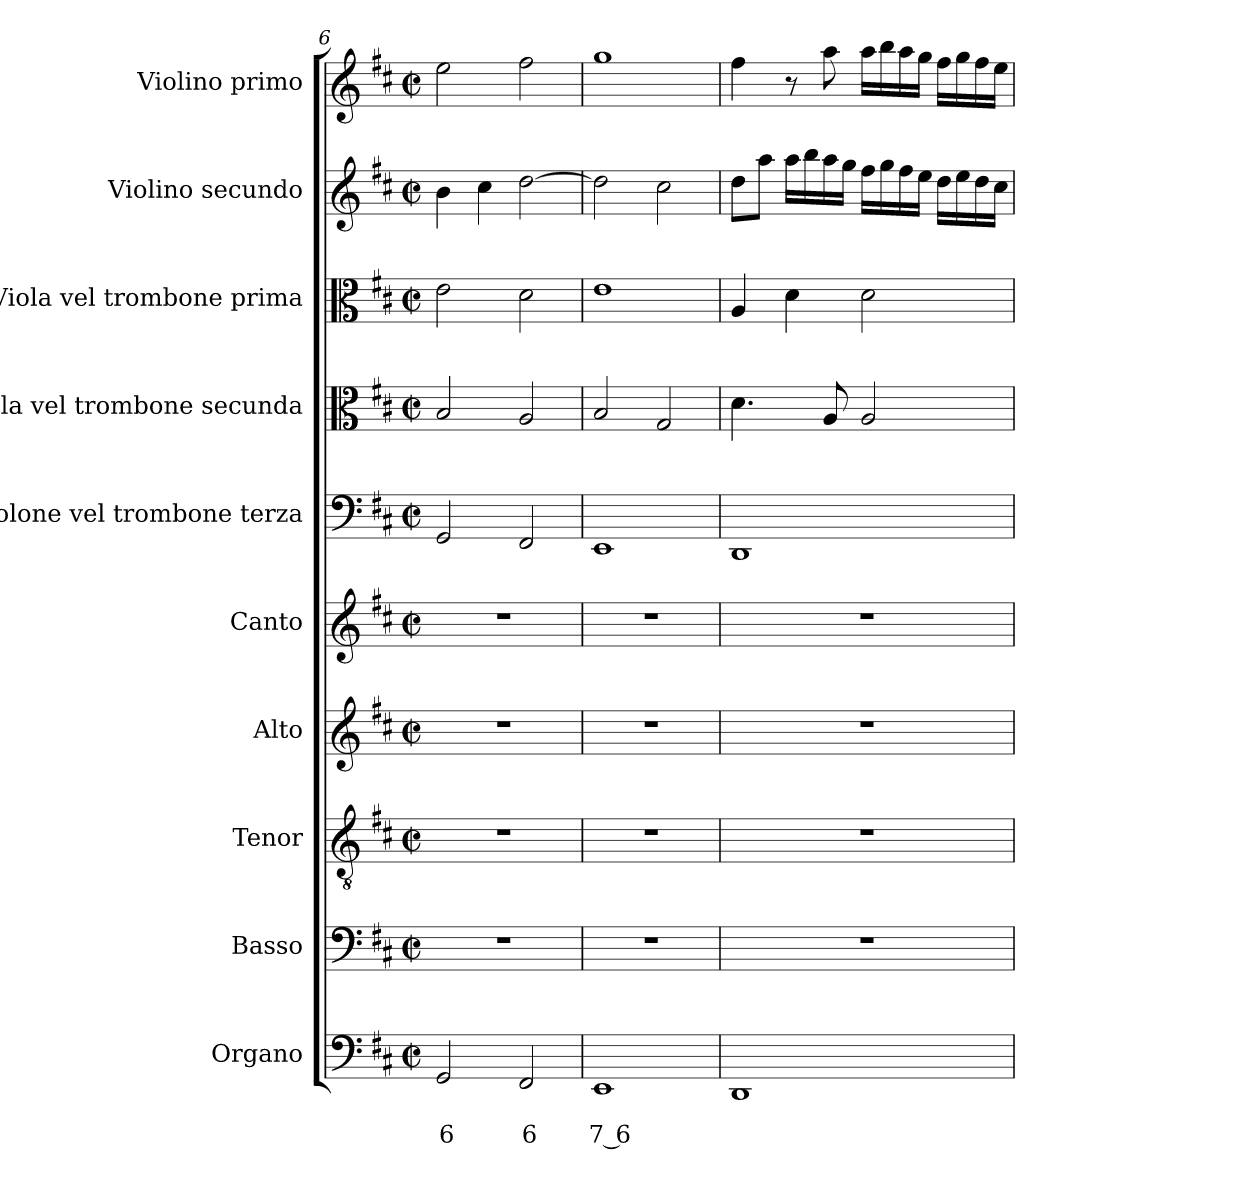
**kern	**text	**text	**kern	**kern	**kern	**kern	**kern	**kern	**kern	**kern	**kern
*part10	*part10	*part10	*part9	*part8	*part7	*part6	*part5	*part4	*part3	*part2	*part1
*staff10	*staff10	*staff10	*staff9	*staff8	*staff7	*staff6	*staff5	*staff4	*staff3	*staff2	*staff1
*I"Organo	*	*	*I"Basso	*I"Tenor	*I"Alto	*I"Canto	*I"Violone vel trombone  terza	*I"Viola vel trombone secunda	*I"Viola vel trombone prima	*I"Violino secundo	*I"Violino primo
*	*	*	*I'B	*I'T	*I'A	*I'C	*I'Vn	*I'Va2	*I'Va1	*I'Vi2	*I'Vi1
*clefF4	*	*	*clefF4	*clefGv2	*clefG2	*clefG2	*clefF4	*clefC3	*clefC3	*clefG2	*clefG2
*k[f#c#]	*	*	*k[f#c#]	*k[f#c#]	*k[f#c#]	*k[f#c#]	*k[f#c#]	*k[f#c#]	*k[f#c#]	*k[f#c#]	*k[f#c#]
*D:	*	*	*D:	*D:	*D:	*D:	*D:	*D:	*D:	*D:	*D:
*M2/2	*	*	*M2/2	*M2/2	*M2/2	*M2/2	*M2/2	*M2/2	*M2/2	*M2/2	*M2/2
*met(c|)	*	*	*met(c|)	*met(c|)	*met(c|)	*met(c|)	*met(c|)	*met(c|)	*met(c|)	*met(c|)	*met(c|)
=6	=6	=6	=6	=6	=6	=6	=6	=6	=6	=6	=6
!	!	!LO:LY:b	!	!	!	!	!	!	!	!	!
2GG/	.	6	1r	1r	1r	1r	2GG/	2B/	2e\	4b\	2ee\
.	.	.	.	.	.	.	.	.	.	4cc#\	.
!	!	!LO:LY:b	!	!	!	!	!	!	!	!	!
2FF#/	.	6	.	.	.	.	2FF#/	2A/	2d\	[2dd\	2ff#\
!!LO:PB:g=z
=7	=7	=7	=7	=7	=7	=7	=7	=7	=7	=7	=7
!	!	!LO:LY:b	!	!	!	!	!	!	!	!	!
1EE	.	7 6	1r	1r	1r	1r	1EE	2B/	1e	2dd\]	1gg
.	.	.	.	.	.	.	.	2G/	.	2cc#\	.
=8	=8	=8	=8	=8	=8	=8	=8	=8	=8	=8	=8
1DD	.	.	1r	1r	1r	1r	1DD	4.d\	4A/	8dd\L	4ff#\
.	.	.	.	.	.	.	.	.	.	8aa\J	.
.	.	.	.	.	.	.	.	.	4d\	16aa\LL	8r
.	.	.	.	.	.	.	.	.	.	16bb\	.
.	.	.	.	.	.	.	.	8A/	.	16aa\	8aa\
.	.	.	.	.	.	.	.	.	.	16gg\JJ	.
.	.	.	.	.	.	.	.	2A/	2d\	16ff#\LL	16aa\LL
.	.	.	.	.	.	.	.	.	.	16gg\	16bb\
.	.	.	.	.	.	.	.	.	.	16ff#\	16aa\
.	.	.	.	.	.	.	.	.	.	16ee\JJ	16gg\JJ
.	.	.	.	.	.	.	.	.	.	16dd\LL	16ff#\LL
.	.	.	.	.	.	.	.	.	.	16ee\	16gg\
.	.	.	.	.	.	.	.	.	.	16dd\	16ff#\
.	.	.	.	.	.	.	.	.	.	16cc#\JJ	16ee\JJ
=	=	=	=	=	=	=	=	=	=	=	=
*-	*-	*-	*-	*-	*-	*-	*-	*-	*-	*-	*-
